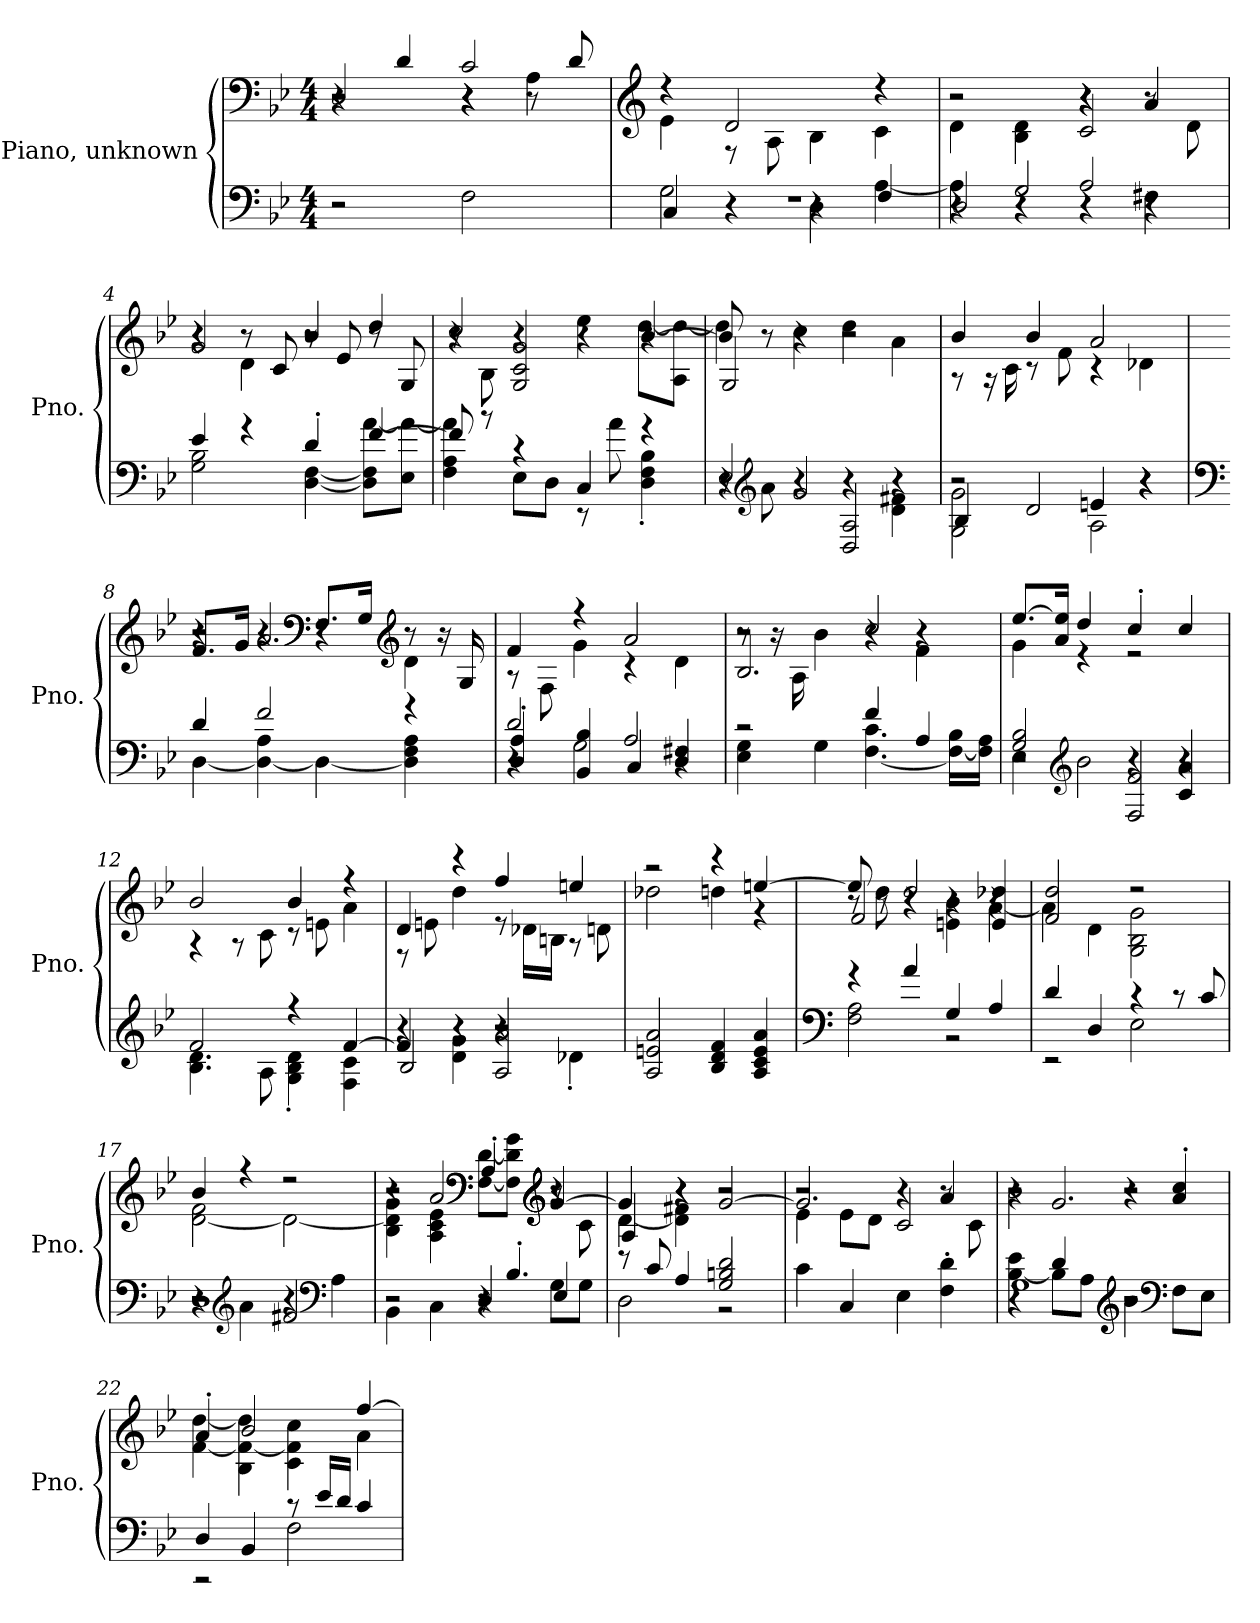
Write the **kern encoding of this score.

**kern	**kern
*part1	*part1
*staff2	*staff1
*I"Piano, unknown	*
*I'Pno.	*
*clefF4	*clefF4
*k[b-e-]	*k[b-e-]
*M4/4	*M4/4
*MM120	*MM120
=1	=1
*	*^
*	*	*^
2r	4r	2r	2D/
.	4d/	.	.
2F\	4r	4r	2c/
.	8r	4A\	.
.	8d/	.	.
*	*v	*v	*v
=2	=2
*	*clefG2
*^	*^
*	*^	*	*
1r	2G\	4C/	4r	4e-\
.	.	4r	2d/	8r
.	.	.	.	8A\
.	4D\	4r	.	4B-\
.	[4A\	4F/	4r	4c\
=3	=3	=3	=3	=3
*	*	*	*	*^
4r	4A\]	2D/	2r	4d\	2r
2G/	4r	.	.	4B-\ 4d\	.
.	4r	2A/	4r	4r	2c/
4r	4F#X\	.	4a/	8r	.
.	.	.	.	8d\	.
*	*v	*v	*	*	*
=4	=4	=4	=4	=4
4e-/	2G\ 2B-\	2g/	4r	4r
4r	.	.	4d\	8r
.	.	.	.	8c/
4d'/	[4D\ [4F\	4b-/	2r	8r
.	.	.	.	8e-/
[4f/	8D\] 8F\] [8a\L	4dd/	.	8r
.	8E-\ 8a\_J	.	.	8G/
!!LO:LB:g=z	!!	!!
=5	=5	=5	=5	=5
8f/]	4F\ 4A\ 4a\]	2cc/	8r	4r
8r	.	.	8B-\	.
4r	8E-\L	.	4r	2G/ 2c/ 2g/
.	8D\J	.	.	.
4C/	8r	4r	4ee-\	.
.	8a\	.	.	.
4r	4D\' 4F\' 4B-\'	[4b-/	[8dd\L	4r
.	.	.	8A\ 8dd\_J	.
=6	=6	=6	=6	=6
*	*^	*	*	*
4r	8r	2E-/	8b-/]	4dd\]	2G/
*clefG2	*	*	*	*	*
.	8a\	.	8r	.	.
2g/	4r	.	4r	4cc\	.
.	4r	2D/ 2A/	2r	4dd\	2r
4r	4d\ 4f#X\	.	.	4a\	.
*	*	*	*	*v	*v
=7	=7	=7	=7	=7
2r	2G\ 2g\	4B-/	4b-/	8r
.	.	.	.	16r
.	.	.	.	16c\
.	.	2d/	4b-/	8r
.	.	.	.	8f\
4en/	2A\	.	2a/	4r
4r	.	4r	.	4d-X\
*v	*v	*v	*	*
*	*v	*v
=8	=8
*clefF4	*
*^	*^
*	*	*	*^
4d/	[4D\	4r	2r	8.f/L
.	.	.	.	16g/Jk
2f/	4D\_ 4A\	2.a/	.	4r
*	*	*clefF4	*	*
.	4D\_	.	4r	8.F/L
.	.	.	.	16G/Jk
*	*	*clefG2	*	*
4r	4D\] 4F\ 4A\	.	4d\	8r
.	.	.	.	16r
.	.	.	.	16G/
*	*	*	*v	*v
!!LO:LB:g=z
=9	=9	=9	=9
*	*^	*	*
2d/	4r	4D/' 4A/'	4f/	8r
.	.	.	.	8F\
.	2G\	4BB-/ 4B-/	4r	4g\
2A/	.	4C/	2a/	4r
.	4r	4D/ 4F#X/	.	4d\
*	*v	*v	*	*
=10	=10	=10	=10
*	*	*	*^
2r	4E-\ 4G\	2r	8r	2.B-/
.	.	.	16r	.
.	.	.	16A\	.
.	4G\	.	4b-\	.
4f/	[4.F\ 4.c\	2cc/	4r	.
4A/	.	.	4f\	4r
.	16F\_ 16B-\LL	.	.	.
.	16F\] 16A\JJ	.	.	.
*	*	*	*v	*v
=11	=11	=11	=11
*	*^	*	*
2G/ 2B-/	4E-\	2r	[8.ee-/L	4g\
.	.	.	16a/ 16ee-/]Jk	.
*clefG2	*	*	*	*
.	2b-\	.	4dd/	4r
4r	.	2F/ 2f/	4cc'/	2r
4c/ 4a/	4r	.	4cc/	.
*	*v	*v	*	*
=12	=12	=12	=12
2f/	4.B-\ 4.d\	2b-/	4r
.	.	.	8r
.	8A\	.	8c\
4r	4G\' 4B-\' 4d\'	4b-/	8r
.	.	.	8en\
[4f/	4F\ 4c\	4r	4a\
!!LO:LB:g=z	!!
=13	=13	=13	=13
*	*^	*	*
4f/]	4r	2B-/	4d/	8r
.	.	.	.	8en\
4r	4d\ 4g\	.	4r	4dd\
2A/ 2a/	4r	2r	4ff/	8r
.	.	.	.	16d-X\LL
.	.	.	.	16Bn\JJ
.	4d-X'\	.	4een/	8r
.	.	.	.	8dn\
*v	*v	*v	*	*
=14	=14	=14
2A/ 2en/ 2a/	2r	2dd-X\
4B-/ 4d/ 4f/	4r	4ddn\
4A/ 4c/ 4e/ 4a/	[4een/	4r
*	*v	*v
=15	=15
*clefF4	*
*^	*^
*	*	*	*^
4r	2F\ 2A\	8ee/]	8r	2f/
.	.	8r	8dd\	.
4a/	.	2dd/	4r	.
4G/	2r	.	4en\ 4b-\	4r
4A/	.	4r	[4a\	4e/ 4dd-X/
*	*	*	*v	*v
=16	=16	=16	=16
4d/	2r	2f/ 2dd/	4a\]
4D/	.	.	4d\
4r	2E-\	2r	2G\ 2B-\ 2g\
8r	.	.	.
8c/	.	.	.
=17	=17	=17	=17
*	*^	*	*
2r	4r	1D	4b-/	[2d\ 2f\
*clefG2	*	*	*	*
.	4a\	.	4r	.
2f#X/	4r	.	2r	2d\_
*clefF4	*	*	*	*
.	4A\	.	.	.
!!LO:LB:g=z
=18	=18	=18	=18	=18
*	*	*	*	*^
2r	4BB-\	2r	4r	4B-\ 4d\] 4g\	2r
.	4C\	.	2a/	4A\ 4c\ 4e-\	.
*	*	*	*clefF4	*	*
8r	4r	4D/	.	[8F\ [8d\L	4A'/
4.B-'/	.	.	.	8F\] 8d\] 8g\J	.
*	*	*	*clefG2	*	*
.	8G\L	4E-/	[4g/	8r	4r
.	8G\J	.	.	8c\	.
*	*v	*v	*	*	*
=19	=19	=19	=19	=19
8r	2D\	4g/]	[4d\	4A/
8c/	.	.	.	.
4A/	.	4r	4d\] 4f#X\	4r
2G/ 2Bn/ 2d/	2r	[2g/	2r	2r
*v	*v	*	*	*
=20	=20	=20	=20
4c\	2.g/]	4e-\	2r
4C/	.	8e-\L	.
.	.	8d\J	.
4E-\	.	4r	2c/
4F\' 4d\'	4a/	8r	.
.	.	8c\	.
=21	=21	=21	=21
*^	*	*	*
*	*^	*	*	*
4r	[4B-\ 4e-\	1G	2r	2b-\	4r
4d/	8B-\L]	.	.	.	2.g/
.	8A\J	.	.	.	.
*clefG2	*	*	*	*	*
2r	4b-\	.	4r	2r	.
*clefF4	*	*	*	*	*
.	8F\L	.	4a/' 4cc/'	.	.
.	8E-\J	.	.	.	.
*	*v	*v	*	*	*
*	*	*	*v	*v
!!LO:LB:g=z
=22	=22	=22	=22
4D/	2r	4a'/	[4f\ [4dd\
4BB-/	.	2b-/	4B-\ 4f\_ 4dd\]
8r	2F\	.	4c\ 4f\] 4cc\
16e-/LL	.	.	.
16d/JJ	.	.	.
4c/	.	[4ff/	4a\
*v	*v	*	*
*	*v	*v
=	=
*-	*-
